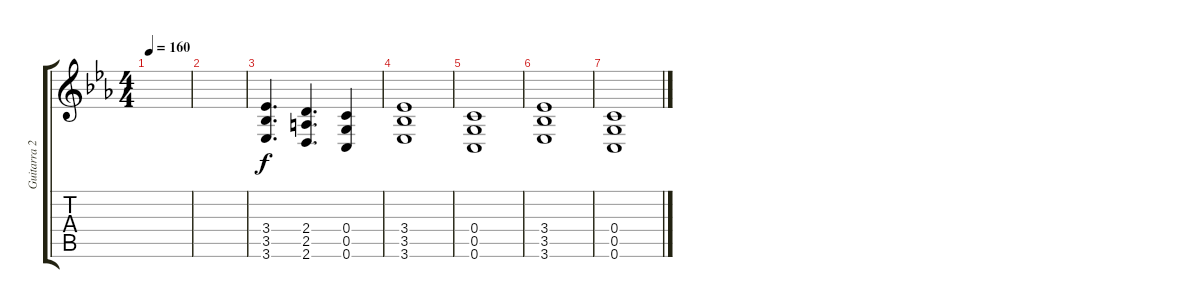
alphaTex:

\track ("Guitarra 2" "Guitarra 2") {instrument distortionguitar}
\staff {score tabs}
\tuning (D4 A3 F3 C3 G2 C2) {hide}
\ts (4 4)
\tempo 160
\clef g2
\ks eb
|
|
(3.4 3.5 3.6).4{d} (2.4 2.5 2.6).4{d} (0.4 0.5 0.6).4 |
(3.4 3.5 3.6).1 |
(0.4 0.5 0.6).1 |
(3.4 3.5 3.6).1 |
(0.4 0.5 0.6).1
